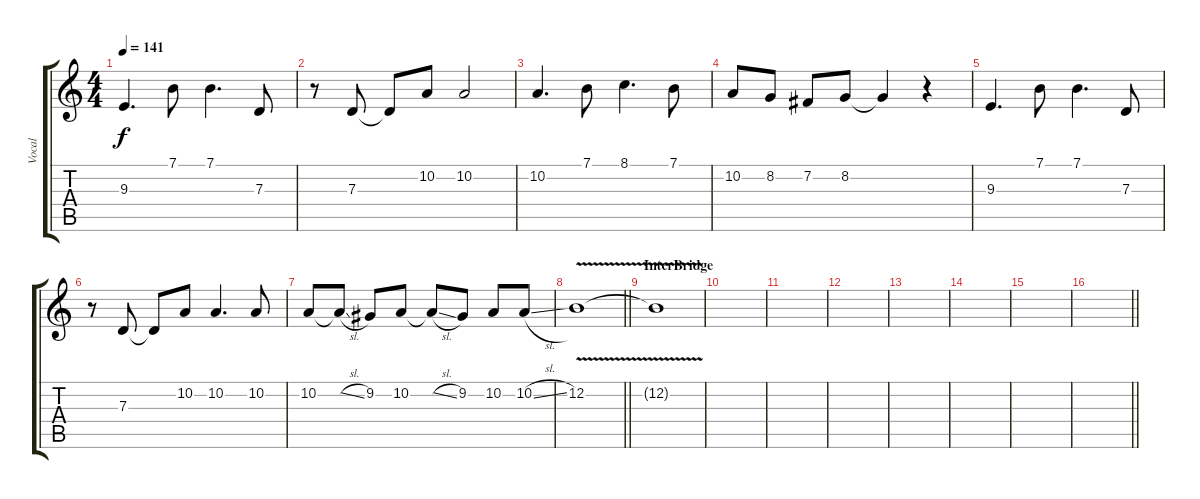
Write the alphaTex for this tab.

\track ("Vocal" "Vocal") {instrument violin}
\staff {score tabs}
\tuning (E4 B3 G3 D3 A2 E2) {hide}
\ts (4 4)
\tempo 141
\clef g2
\ks c
9.3.4{d dy f} 7.1.8 7.1.4{d} 7.3.8 |
r.8 7.3.8 7.3{t}.8 10.2.8 10.2.2 |
10.2.4{d} 7.1.8 8.1.4{d} 7.1.8 |
10.2.8 8.2.8 7.2.8 8.2.8 8.2{t}.4 r.4 |
9.3.4{d} 7.1.8 7.1.4{d} 7.3.8 |
r.8 7.3.8 7.3{t}.8 10.2.8 10.2.4{d} 10.2.8 |
10.2.8 10.2{sl t}.8 9.2.8 10.2.8 10.2{sl t}.8 9.2.8 10.2.8 10.2{sl}.8 |
\barLineRight lightlight
12.2{v}.1 |
\section ("" "InterBridge")
12.2{t}.1 |
|
|
|
|
|
|
\barLineRight lightlight
